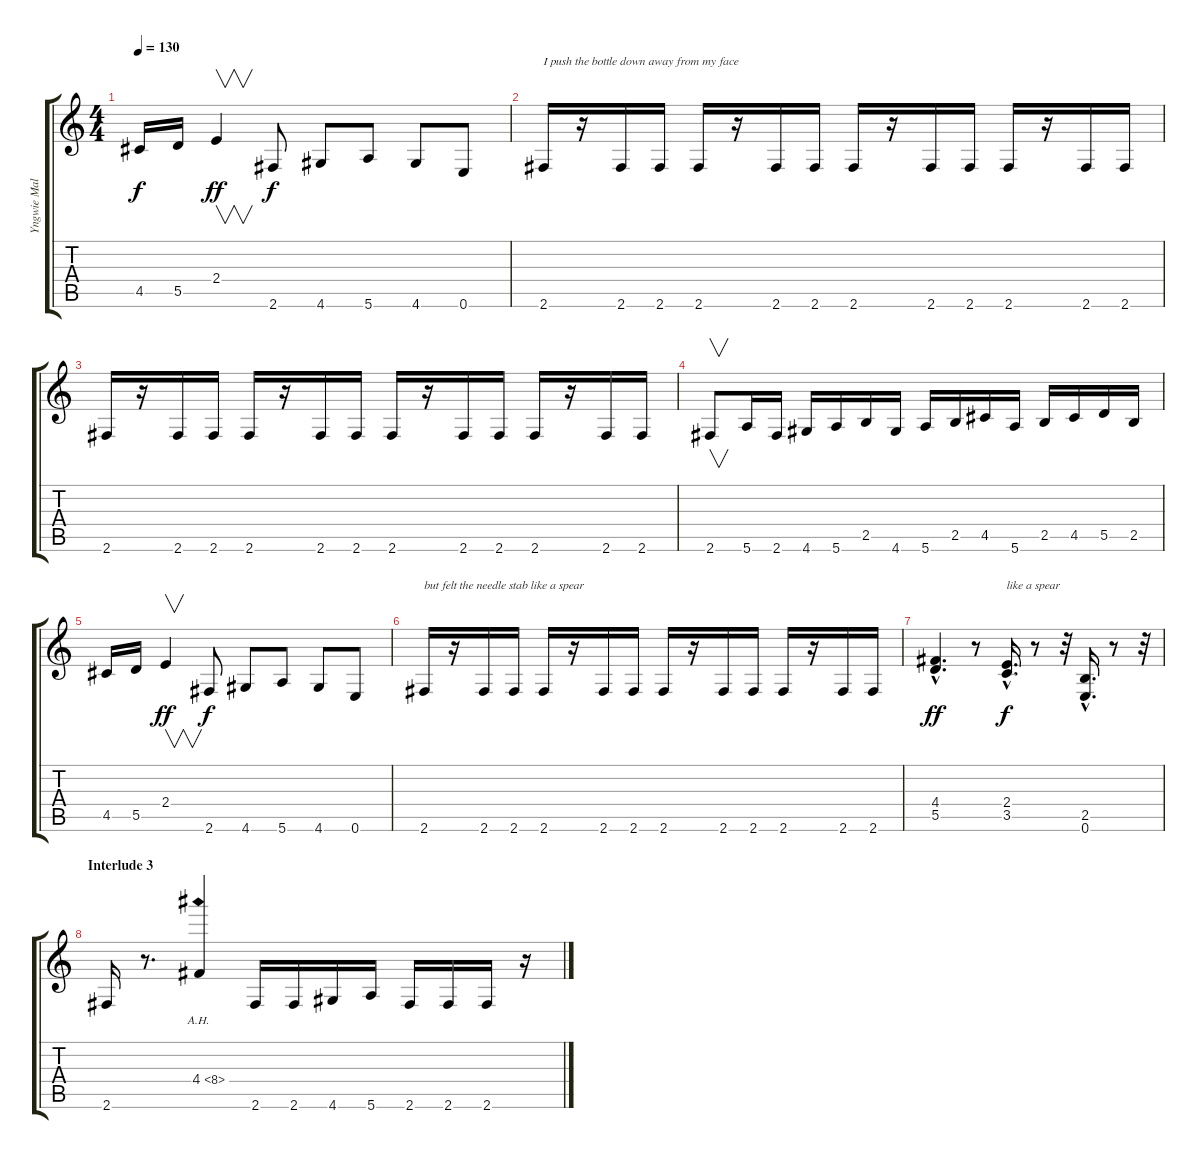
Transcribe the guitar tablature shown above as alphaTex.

\track ("Yngwie Malmsteen (Rythm)" "Yngwie Mal") {instrument distortionguitar}
\staff {score tabs}
\tuning (E4 B3 G3 D3 A2 E2) {hide}
\ts (4 4)
\tempo 130
\clef g2
\ks c
4.5.16{dy f} 5.5.16 2.4.4{v dy ff} 2.6.8{dy f} 4.6.8 5.6.8 4.6.8 0.6.8 |
2.6.16{txt "I push the bottle down away from my face"} r.16 2.6.16 2.6.16 2.6.16 r.16 2.6.16 2.6.16 2.6.16 r.16 2.6.16 2.6.16 2.6.16 r.16 2.6.16 2.6.16 |
2.6.16 r.16 2.6.16 2.6.16 2.6.16 r.16 2.6.16 2.6.16 2.6.16 r.16 2.6.16 2.6.16 2.6.16 r.16 2.6.16 2.6.16 |
2.6.8{v} 5.6.16 2.6.16 4.6.16 5.6.16 2.5.16 4.6.16 5.6.16 2.5.16 4.5.16 5.6.16 2.5.16 4.5.16 5.5.16 2.5.16 |
4.5.16 5.5.16 2.4.4{v dy ff} 2.6.8{dy f} 4.6.8 5.6.8 4.6.8 0.6.8 |
2.6.16{txt "but felt the needle stab like a spear"} r.16 2.6.16 2.6.16 2.6.16 r.16 2.6.16 2.6.16 2.6.16 r.16 2.6.16 2.6.16 2.6.16 r.16 2.6.16 2.6.16 |
(4.4{hac} 5.5{hac}).4{d dy ff} r.8 (2.4{hac} 3.5{hac}).16{d txt "like a spear" dy f} r.8 r.32 (2.5{hac} 0.6{hac}).16{d} r.8 r.32 |
\section ("" "Interlude 3")
2.6.16 r.8{d} 4.4{ah 4}.4 2.6.16 2.6.16 4.6.16 5.6.16 2.6.16 2.6.16 2.6.16 r.16
